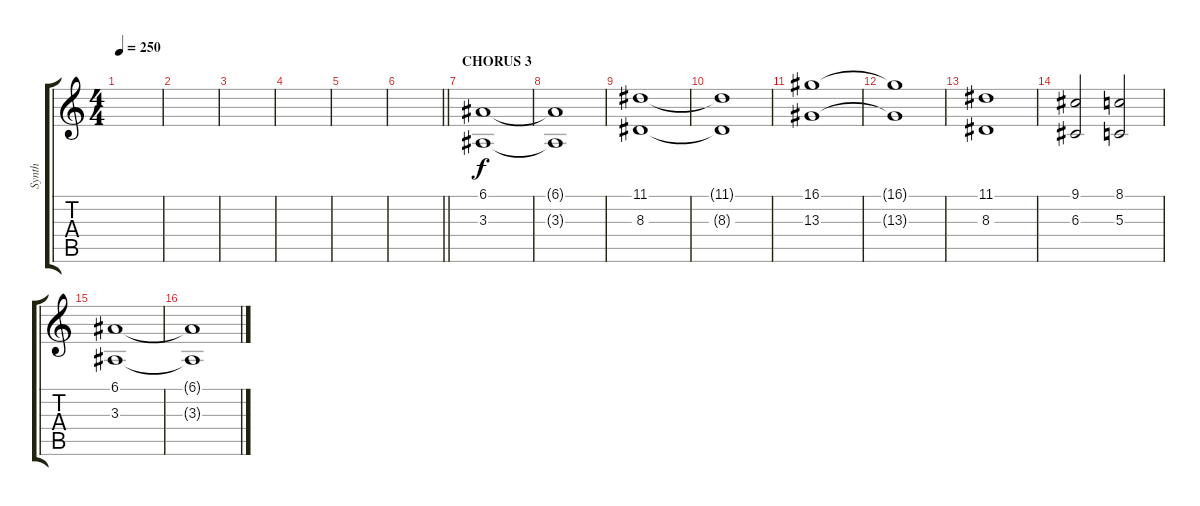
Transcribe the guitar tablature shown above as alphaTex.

\track ("Synth " "Synth ") {instrument pad2warm}
\staff {score tabs}
\tuning (E4 B3 G3 D3 A2 E2) {hide}
\ts (4 4)
\tempo 250
\clef g2
\ks c
|
|
|
|
|
\barLineRight lightlight
|
\section ("" "CHORUS 3")
(6.1 3.3).1 |
(6.1{t} 3.3{t}).1 |
(11.1 8.3).1 |
(11.1{t} 8.3{t}).1 |
(16.1 13.3).1 |
(16.1{t} 13.3{t}).1 |
(11.1 8.3).1 |
(9.1 6.3).2 (8.1 5.3).2 |
(6.1 3.3).1 |
(6.1{t} 3.3{t}).1
